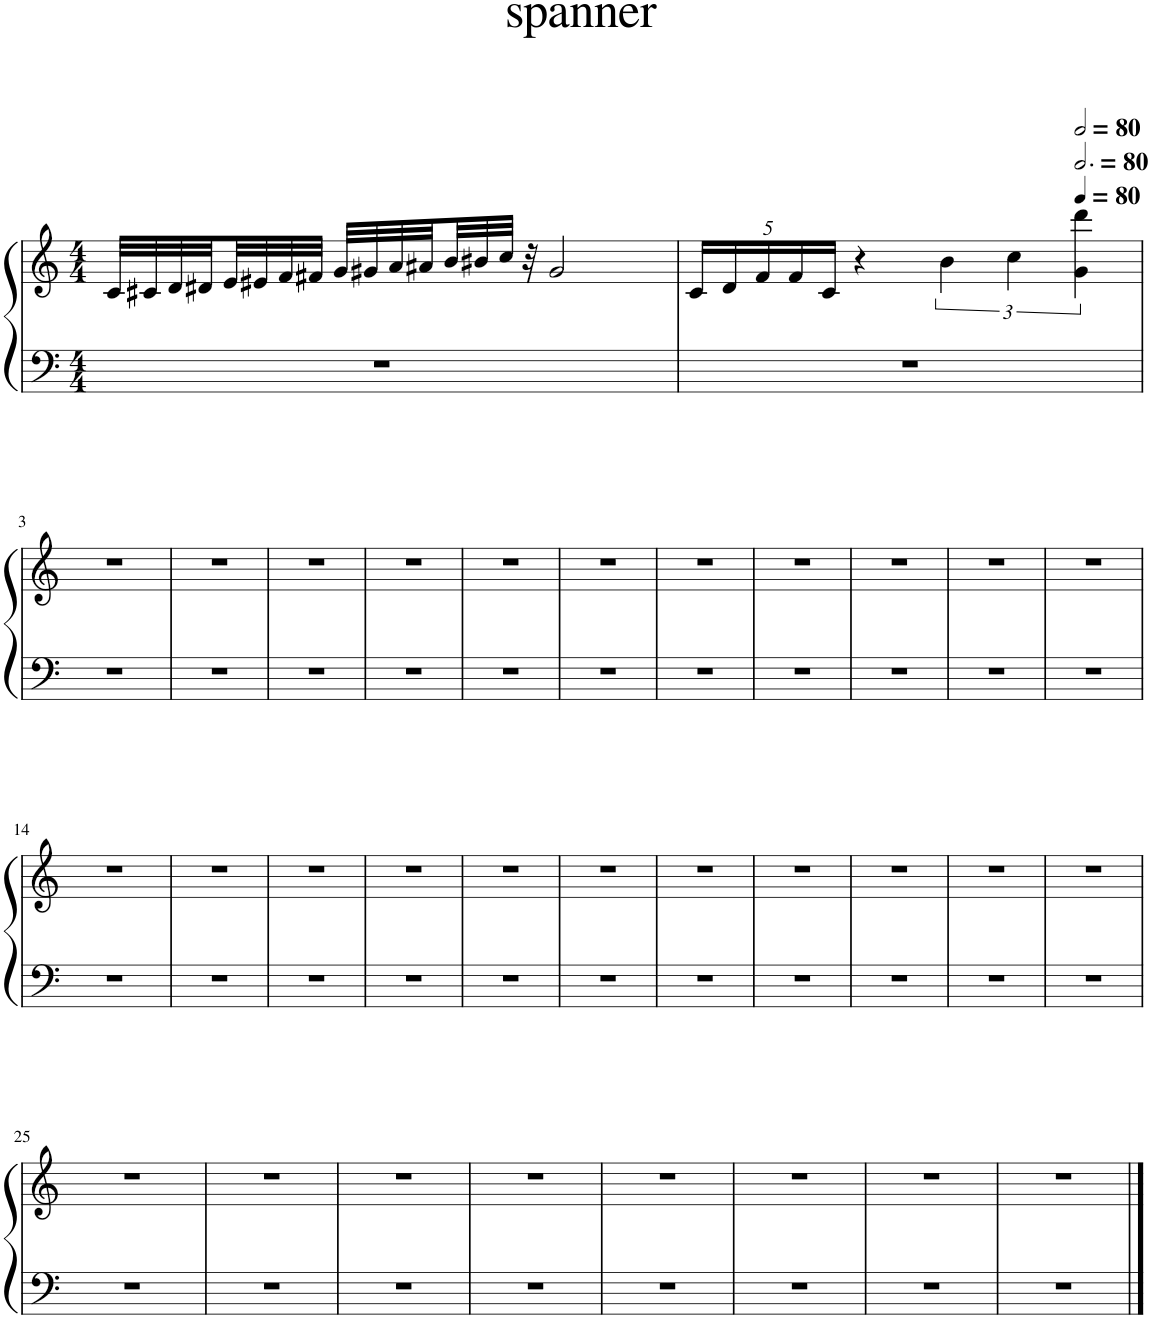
**kern	**kern
*part1	*part1
*staff2	*staff1
*I"Piano	*
*I'Pno.	*
*clefF4	*clefG2
*k[]	*k[]
*M4/4	*M4/4
=1	=1
1r	32c/LLL
.	32c#X/
.	32d/
.	32d#X/
.	32e/
.	32e#X/
.	32f/
.	32f#X/JJJ
.	32g/LLL
.	32g#X/
.	32a/
.	32a#X/
.	32b/
.	32b#X/
.	32cc/JJJ
.	32r
.	2g#/
=2	=2
*	*Xbrackettup
1r	20c/LL
.	20d/
.	20f/
.	20f/
.	20c/JJ
.	4r
*	*brackettup
.	6b\
.	6cc\
*	*MM160
.	6g\ 6ddd\
!!LO:LB:g=z
=3	=3
1r	1r
=4	=4
1r	1r
=5	=5
1r	1r
=6	=6
1r	1r
=7	=7
1r	1r
=8	=8
1r	1r
=9	=9
1r	1r
=10	=10
1r	1r
=11	=11
1r	1r
=12	=12
1r	1r
=13	=13
1r	1r
!!LO:LB:g=z
=14	=14
1r	1r
=15	=15
1r	1r
=16	=16
1r	1r
=17	=17
1r	1r
=18	=18
1r	1r
=19	=19
1r	1r
=20	=20
1r	1r
=21	=21
1r	1r
=22	=22
1r	1r
=23	=23
1r	1r
=24	=24
1r	1r
!!LO:LB:g=z
=25	=25
1r	1r
=26	=26
1r	1r
=27	=27
1r	1r
=28	=28
1r	1r
=29	=29
1r	1r
=30	=30
1r	1r
=31	=31
1r	1r
=32	=32
1r	1r
==	==
*-	*-
